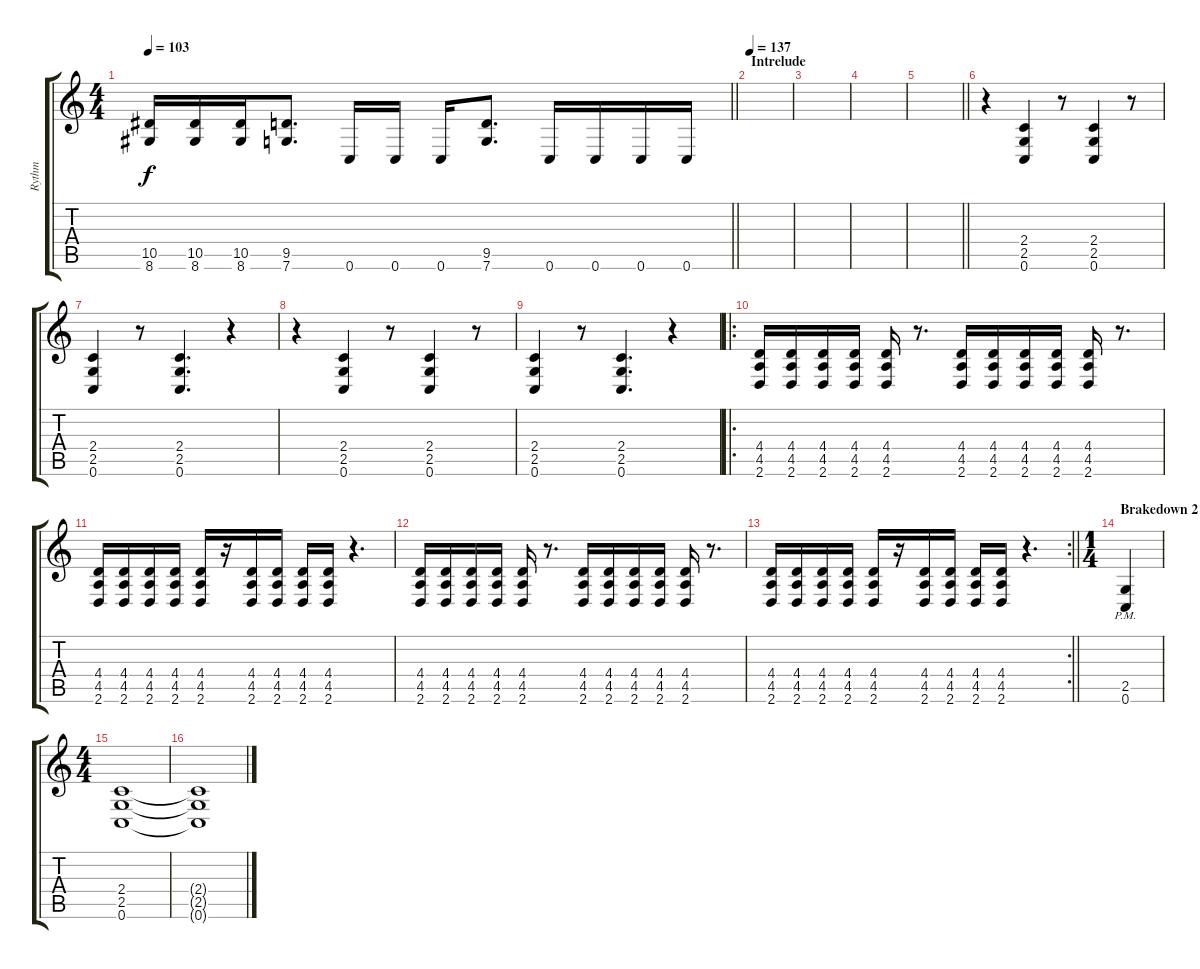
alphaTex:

\track ("Rythm" "Rythm") {instrument distortionguitar}
\staff {score tabs}
\tuning (C4 G3 Eb3 Bb2 F2 C2) {hide}
\ts (4 4)
\tempo 103
\clef g2
\barLineRight lightlight
\ks c
(10.5 8.6).16{dy f} (10.5 8.6).16 (10.5 8.6).16 (9.5 7.6).8{d} 0.6.16 0.6.16 0.6.16 (9.5 7.6).8{d} 0.6.16 0.6.16 0.6.16 0.6.16 |
\section ("" "Intrelude")
\tempo 137
|
|
|
\barLineRight lightlight
|
\section ("" "")
r.4 (2.4 2.5 0.6).4 r.8 (2.4 2.5 0.6).4 r.8 |
(2.4 2.5 0.6).4 r.8 (2.4 2.5 0.6).4{d} r.4 |
r.4 (2.4 2.5 0.6).4 r.8 (2.4 2.5 0.6).4 r.8 |
(2.4 2.5 0.6).4 r.8 (2.4 2.5 0.6).4{d} r.4 |
\ro
(4.4 4.5 2.6).16 (4.4 4.5 2.6).16 (4.4 4.5 2.6).16 (4.4 4.5 2.6).16 (4.4 4.5 2.6).16 r.8{d} (4.4 4.5 2.6).16 (4.4 4.5 2.6).16 (4.4 4.5 2.6).16 (4.4 4.5 2.6).16 (4.4 4.5 2.6).16 r.8{d} |
(4.4 4.5 2.6).16 (4.4 4.5 2.6).16 (4.4 4.5 2.6).16 (4.4 4.5 2.6).16 (4.4 4.5 2.6).16 r.16 (4.4 4.5 2.6).16 (4.4 4.5 2.6).16 (4.4 4.5 2.6).16 (4.4 4.5 2.6).16 r.4{d} |
(4.4 4.5 2.6).16 (4.4 4.5 2.6).16 (4.4 4.5 2.6).16 (4.4 4.5 2.6).16 (4.4 4.5 2.6).16 r.8{d} (4.4 4.5 2.6).16 (4.4 4.5 2.6).16 (4.4 4.5 2.6).16 (4.4 4.5 2.6).16 (4.4 4.5 2.6).16 r.8{d} |
\rc 2
\barLineRight lightlight
(4.4 4.5 2.6).16 (4.4 4.5 2.6).16 (4.4 4.5 2.6).16 (4.4 4.5 2.6).16 (4.4 4.5 2.6).16 r.16 (4.4 4.5 2.6).16 (4.4 4.5 2.6).16 (4.4 4.5 2.6).16 (4.4 4.5 2.6).16 r.4{d} |
\ts (1 4)
\section ("" "Brakedown 2")
(2.5{pm} 0.6).4{instrument distortionguitar} |
\ts (4 4)
(2.4 2.5 0.6).1 |
(2.4{t} 2.5{t} 0.6{t}).1
